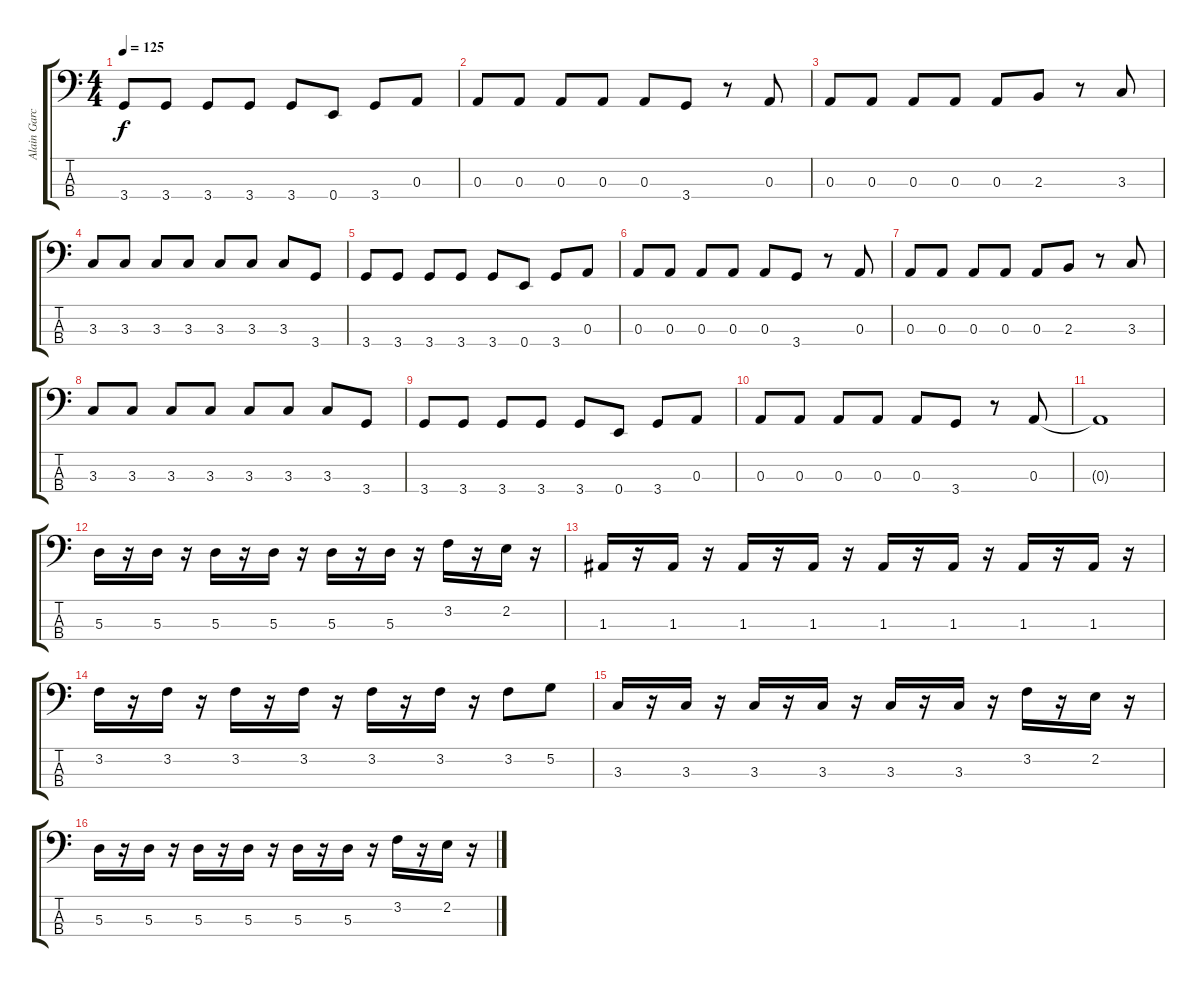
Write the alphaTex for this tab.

\track ("Alain Garces" "Alain Garc") {instrument electricbassfinger}
\staff {score tabs}
\tuning (G2 D2 A1 E1) {hide}
\ts (4 4)
\tempo 125
\clef f4
\ks c
3.4.8{dy f} 3.4.8 3.4.8 3.4.8 3.4.8 0.4.8 3.4.8 0.3.8 |
0.3.8 0.3.8 0.3.8 0.3.8 0.3.8 3.4.8 r.8 0.3.8 |
0.3.8 0.3.8 0.3.8 0.3.8 0.3.8 2.3.8 r.8 3.3.8 |
3.3.8 3.3.8 3.3.8 3.3.8 3.3.8 3.3.8 3.3.8 3.4.8 |
3.4.8 3.4.8 3.4.8 3.4.8 3.4.8 0.4.8 3.4.8 0.3.8 |
0.3.8 0.3.8 0.3.8 0.3.8 0.3.8 3.4.8 r.8 0.3.8 |
0.3.8 0.3.8 0.3.8 0.3.8 0.3.8 2.3.8 r.8 3.3.8 |
3.3.8 3.3.8 3.3.8 3.3.8 3.3.8 3.3.8 3.3.8 3.4.8 |
3.4.8 3.4.8 3.4.8 3.4.8 3.4.8 0.4.8 3.4.8 0.3.8 |
0.3.8 0.3.8 0.3.8 0.3.8 0.3.8 3.4.8 r.8 0.3.8 |
0.3{t}.1 |
5.3.16 r.16 5.3.16 r.16 5.3.16 r.16 5.3.16 r.16 5.3.16 r.16 5.3.16 r.16 3.2.16 r.16 2.2.16 r.16 |
1.3.16 r.16 1.3.16 r.16 1.3.16 r.16 1.3.16 r.16 1.3.16 r.16 1.3.16 r.16 1.3.16 r.16 1.3.16 r.16 |
3.2.16 r.16 3.2.16 r.16 3.2.16 r.16 3.2.16 r.16 3.2.16 r.16 3.2.16 r.16 3.2.8 5.2.8 |
3.3.16 r.16 3.3.16 r.16 3.3.16 r.16 3.3.16 r.16 3.3.16 r.16 3.3.16 r.16 3.2.16 r.16 2.2.16 r.16 |
5.3.16 r.16 5.3.16 r.16 5.3.16 r.16 5.3.16 r.16 5.3.16 r.16 5.3.16 r.16 3.2.16 r.16 2.2.16 r.16
